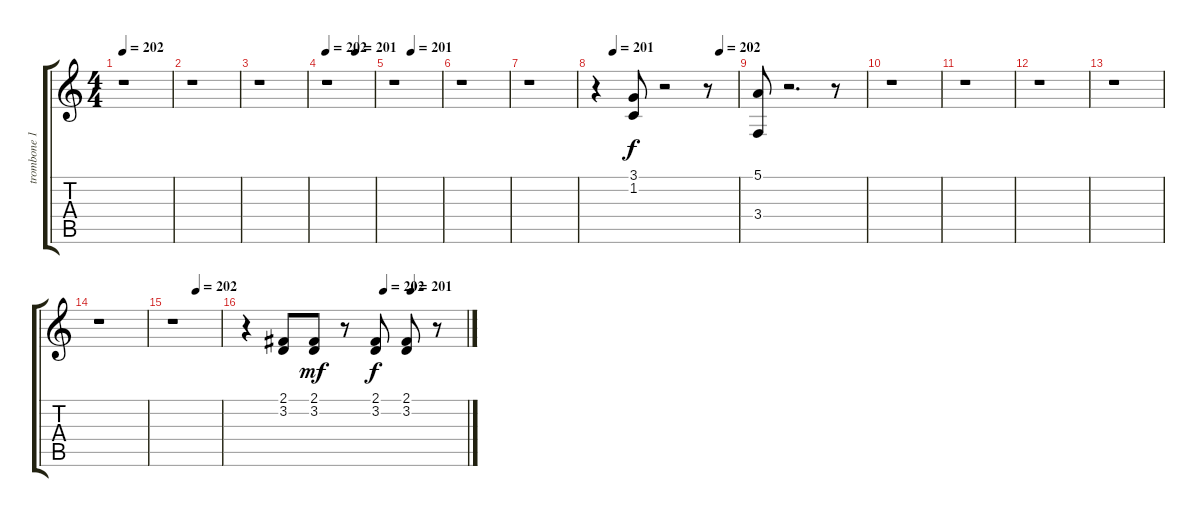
\track ("trombone 1" "trombone 1") {instrument brasssection}
\staff {score tabs}
\tuning (E4 B3 G3 D3 A2 E2) {hide}
\ts (4 4)
\tempo 202
\clef g2
\ks c
r.1{dy f} |
r.1 |
r.1 |
\tempo 202
\tempo (201 0.625)
r.1 |
\tempo (201 0.375)
r.1 |
r.1 |
r.1 |
\tempo (201 0.125)
\tempo (202 0.875)
r.4 (3.1 1.2).8 r.2 r.8 |
(5.1 3.4).8 r.2{d} r.8 |
r.1 |
r.1 |
r.1 |
r.1 |
r.1 |
\tempo (202 0.5)
r.1 |
\tempo (202 0.625)
\tempo (201 0.75)
r.4 (2.1 3.2).8 (2.1 3.2).8{dy mf} r.8 (2.1 3.2).8{dy f} (2.1 3.2).8 r.8
